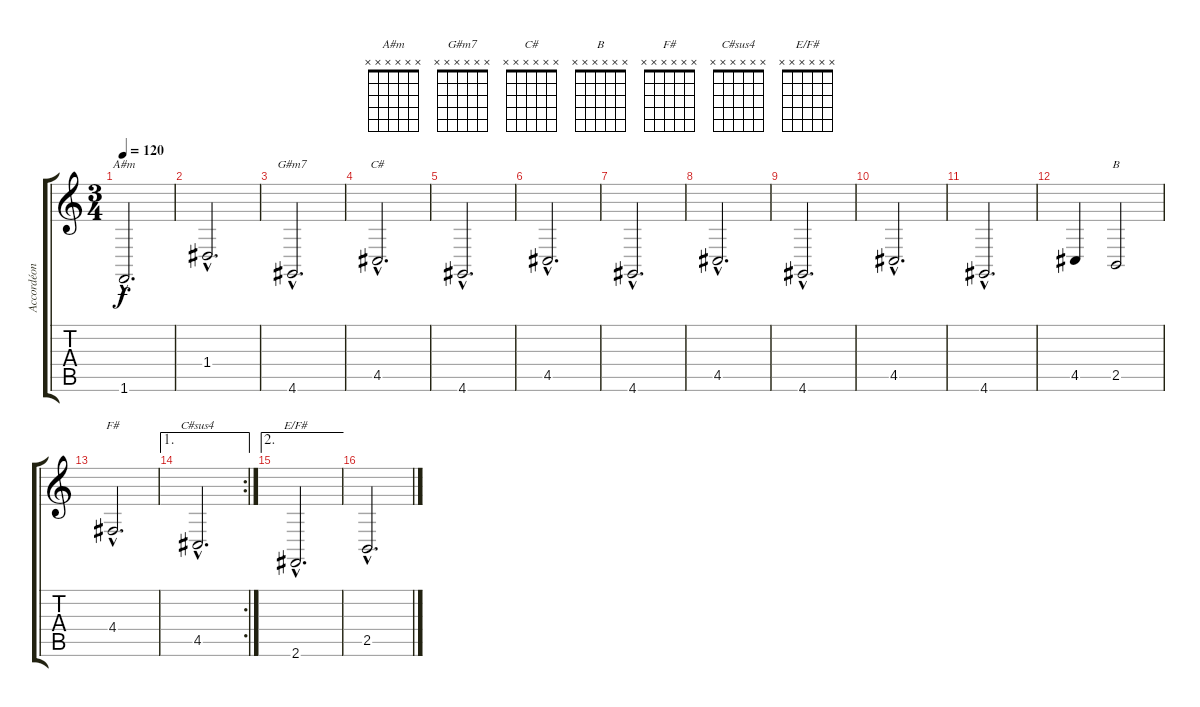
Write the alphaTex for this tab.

\track ("Accordéon b" "Accordéon ") {instrument accordion}
\staff {score tabs}
\tuning (E4 B3 G3 D3 A2 E2) {hide}
\chord ("A#m" x x x x x x) {firstfret 0}
\chord ("G#m7" x x x x x x) {firstfret 0}
\chord ("C#" x x x x x x) {firstfret 0}
\chord ("B" x x x x x x) {firstfret 0}
\chord ("F#" x x x x x x) {firstfret 0}
\chord ("C#sus4" x x x x x x) {firstfret 0}
\chord ("E/F#" x x x x x x) {firstfret 0}
\ts (3 4)
\tempo 120
\clef g2
\ks c
1.6{hac}.2{d ch "A#m" dy f} |
1.4{hac}.2{d} |
4.6{hac}.2{d ch "G#m7"} |
4.5{hac}.2{d ch "C#"} |
4.6{hac}.2{d} |
4.5{hac}.2{d} |
4.6{hac}.2{d} |
4.5{hac}.2{d} |
4.6{hac}.2{d} |
4.5{hac}.2{d} |
4.6{hac}.2{d} |
4.5.4 2.5.2{ch "B"} |
4.4{hac}.2{d ch "F#"} |
\ae 1
\rc 2
4.5{hac}.2{d ch "C#sus4"} |
\ae 2
2.6{hac}.2{d ch "E/F#"} |
2.5{hac}.2{d}
